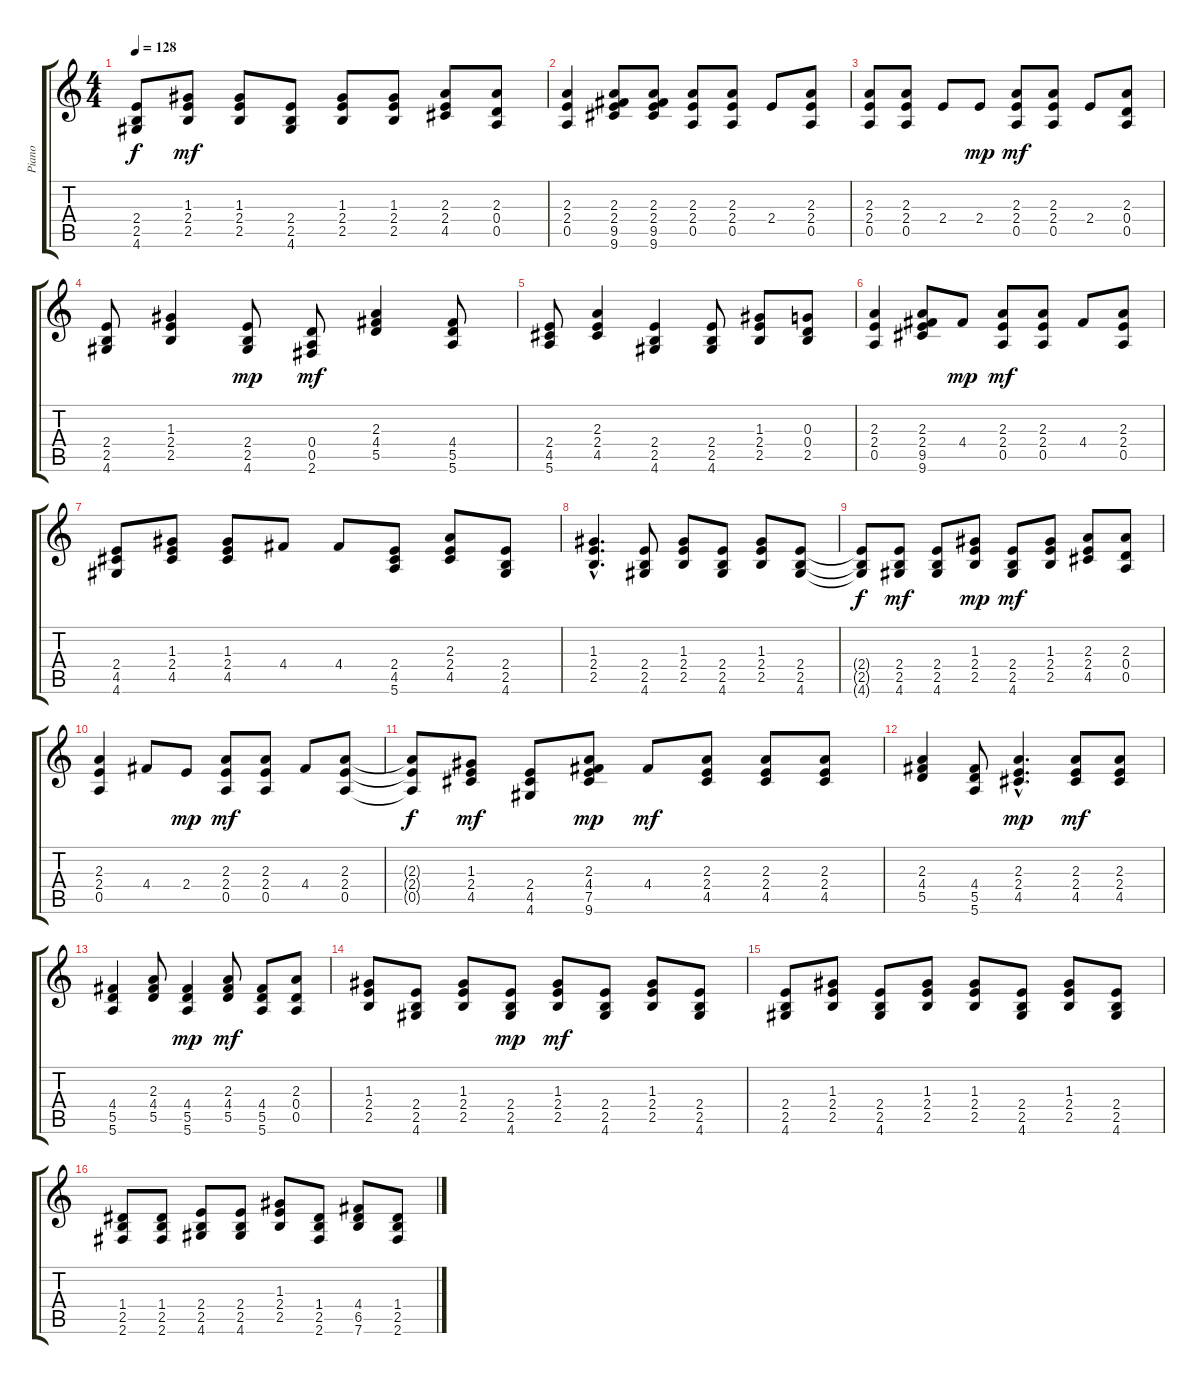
\track ("Piano" "Piano") {instrument brightacousticpiano}
\staff {score tabs}
\tuning (E5 B4 G4 D4 A3 E3) {hide}
\ts (4 4)
\tempo 128
\clef g2
\ks c
(2.4{t} 2.5{t} 4.6{t}).8{dy f} (1.3 2.4 2.5).8{dy mf} (1.3 2.4 2.5).8 (2.4 2.5 4.6).8 (1.3 2.4 2.5).8 (1.3 2.4 2.5).8 (2.3 2.4 4.5).8 (2.3 0.4 0.5).8 |
(2.3 2.4 0.5).4 (2.3 2.4 9.5 9.6).8 (2.3 2.4 9.5 9.6).8 (2.3 2.4 0.5).8 (2.3 2.4 0.5).8 2.4.8 (2.3 2.4 0.5).8 |
(2.3 2.4 0.5).8 (2.3 2.4 0.5).8 2.4.8 2.4.8{dy mp} (2.3 2.4 0.5).8{dy mf} (2.3 2.4 0.5).8 2.4.8 (2.3 0.4 0.5).8 |
(2.4 2.5 4.6).8 (1.3 2.4 2.5).4 (2.4 2.5 4.6).8{dy mp} (0.4 0.5 2.6).8{dy mf} (2.3 4.4 5.5).4 (4.4 5.5 5.6).8 |
(2.4 4.5 5.6).8 (2.3 2.4 4.5).4 (2.4 2.5 4.6).4 (2.4 2.5 4.6).8 (1.3 2.4 2.5).8 (0.3 0.4 2.5).8 |
(2.3 2.4 0.5).4 (2.3 2.4 9.5 9.6).8 4.4.8{dy mp} (2.3 2.4 0.5).8{dy mf} (2.3 2.4 0.5).8 4.4.8 (2.3 2.4 0.5).8 |
(2.4 4.5 4.6).8 (1.3 2.4 4.5).8 (1.3 2.4 4.5).8 4.4.8 4.4.8 (2.4 4.5 5.6).8 (2.3 2.4 4.5).8 (2.4 2.5 4.6).8 |
(1.3{hac} 2.4{hac} 2.5{hac}).4{d} (2.4 2.5 4.6).8 (1.3 2.4 2.5).8 (2.4 2.5 4.6).8 (1.3 2.4 2.5).8 (2.4 2.5 4.6).8 |
(2.4{t} 2.5{t} 4.6{t}).8{dy f} (2.4 2.5 4.6).8{dy mf} (2.4 2.5 4.6).8 (1.3 2.4 2.5).8{dy mp} (2.4 2.5 4.6).8{dy mf} (1.3 2.4 2.5).8 (2.3 2.4 4.5).8 (2.3 0.4 0.5).8 |
(2.3 2.4 0.5).4 4.4.8 2.4.8{dy mp} (2.3 2.4 0.5).8{dy mf} (2.3 2.4 0.5).8 4.4.8 (2.3 2.4 0.5).8 |
(2.3{t} 2.4{t} 0.5{t}).8{dy f} (1.3 2.4 4.5).8{dy mf} (2.4 4.5 4.6).8 (2.3 4.4 7.5 9.6).8{dy mp} 4.4.8{dy mf} (2.3 2.4 4.5).8 (2.3 2.4 4.5).8 (2.3 2.4 4.5).8 |
(2.3 4.4 5.5).4 (4.4 5.5 5.6).8 (2.3{hac} 2.4{hac} 4.5{hac}).4{d dy mp} (2.3 2.4 4.5).8{dy mf} (2.3 2.4 4.5).8 |
(4.4 5.5 5.6).4 (2.3 4.4 5.5).8 (4.4 5.5 5.6).4{dy mp} (2.3 4.4 5.5).8{dy mf} (4.4 5.5 5.6).8 (2.3 0.4 0.5).8 |
(1.3 2.4 2.5).8 (2.4 2.5 4.6).8 (1.3 2.4 2.5).8 (2.4 2.5 4.6).8{dy mp} (1.3 2.4 2.5).8{dy mf} (2.4 2.5 4.6).8 (1.3 2.4 2.5).8 (2.4 2.5 4.6).8 |
(2.4 2.5 4.6).8 (1.3 2.4 2.5).8 (2.4 2.5 4.6).8 (1.3 2.4 2.5).8 (1.3 2.4 2.5).8 (2.4 2.5 4.6).8 (1.3 2.4 2.5).8 (2.4 2.5 4.6).8 |
(1.4 2.5 2.6).8 (1.4 2.5 2.6).8 (2.4 2.5 4.6).8 (2.4 2.5 4.6).8 (1.3 2.4 2.5).8 (1.4 2.5 2.6).8 (4.4 6.5 7.6).8 (1.4 2.5 2.6).8
